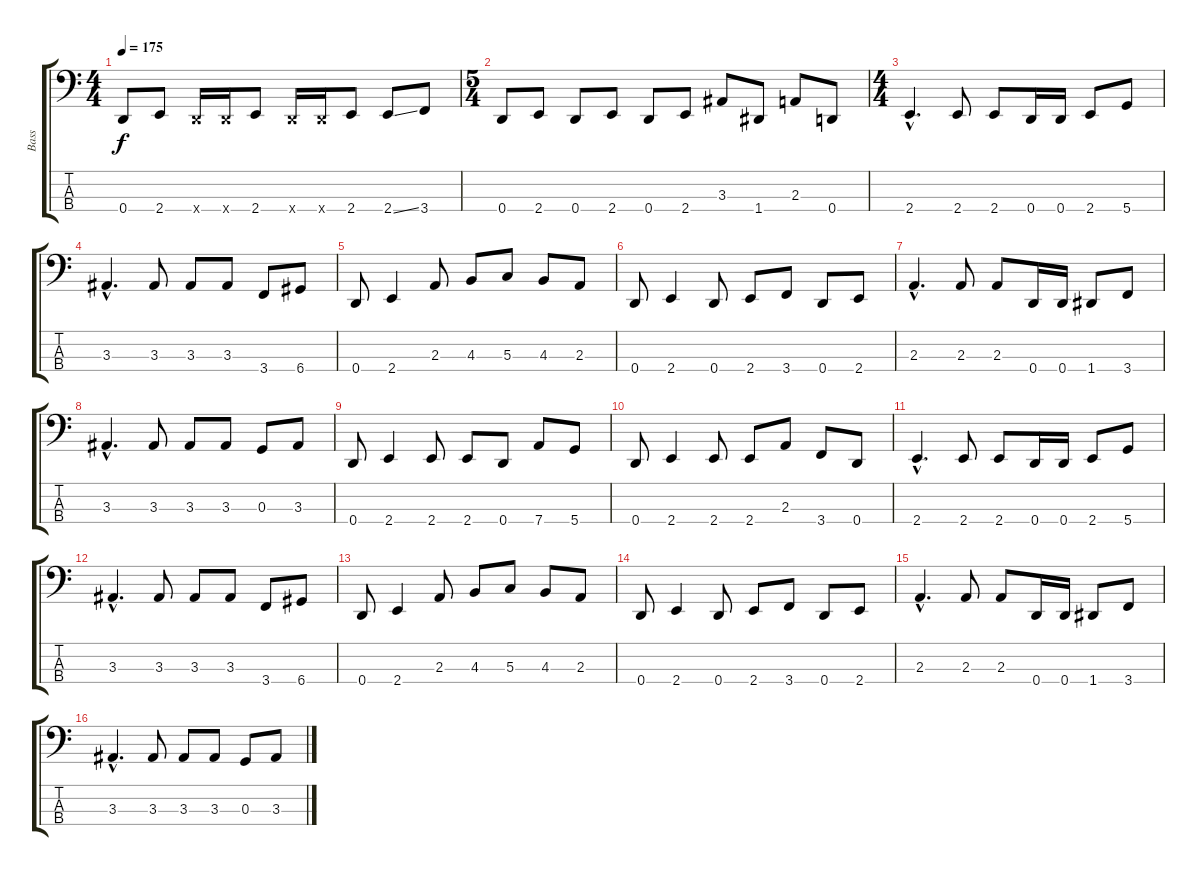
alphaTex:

\track ("Bass" "Bass") {instrument slapbass1}
\staff {score tabs}
\tuning (F2 C2 G1 D1) {hide}
\ts (4 4)
\tempo 175
\clef f4
\ks c
0.4.8{dy f} 2.4.8 0.4{x}.16 0.4{x}.16 2.4.8 0.4{x}.16 0.4{x}.16 2.4.8 2.4{ss}.8 3.4.8 |
\ts (5 4)
0.4.8 2.4.8 0.4.8 2.4.8 0.4.8 2.4.8 3.3.8 1.4.8 2.3.8 0.4.8 |
\ts (4 4)
2.4{hac}.4{d} 2.4.8 2.4.8 0.4.16 0.4.16 2.4.8 5.4.8 |
3.3{hac}.4{d} 3.3.8 3.3.8 3.3.8 3.4.8 6.4.8 |
0.4.8 2.4.4 2.3.8 4.3.8 5.3.8 4.3.8 2.3.8 |
0.4.8 2.4.4 0.4.8 2.4.8 3.4.8 0.4.8 2.4.8 |
2.3{hac}.4{d} 2.3.8 2.3.8 0.4.16 0.4.16 1.4.8 3.4.8 |
3.3{hac}.4{d} 3.3.8 3.3.8 3.3.8 0.3.8 3.3.8 |
0.4.8 2.4.4 2.4.8 2.4.8 0.4.8 7.4.8 5.4.8 |
0.4.8 2.4.4 2.4.8 2.4.8 2.3.8 3.4.8 0.4.8 |
2.4{hac}.4{d} 2.4.8 2.4.8 0.4.16 0.4.16 2.4.8 5.4.8 |
3.3{hac}.4{d} 3.3.8 3.3.8 3.3.8 3.4.8 6.4.8 |
0.4.8 2.4.4 2.3.8 4.3.8 5.3.8 4.3.8 2.3.8 |
0.4.8 2.4.4 0.4.8 2.4.8 3.4.8 0.4.8 2.4.8 |
2.3{hac}.4{d} 2.3.8 2.3.8 0.4.16 0.4.16 1.4.8 3.4.8 |
3.3{hac}.4{d} 3.3.8 3.3.8 3.3.8 0.3.8 3.3.8
